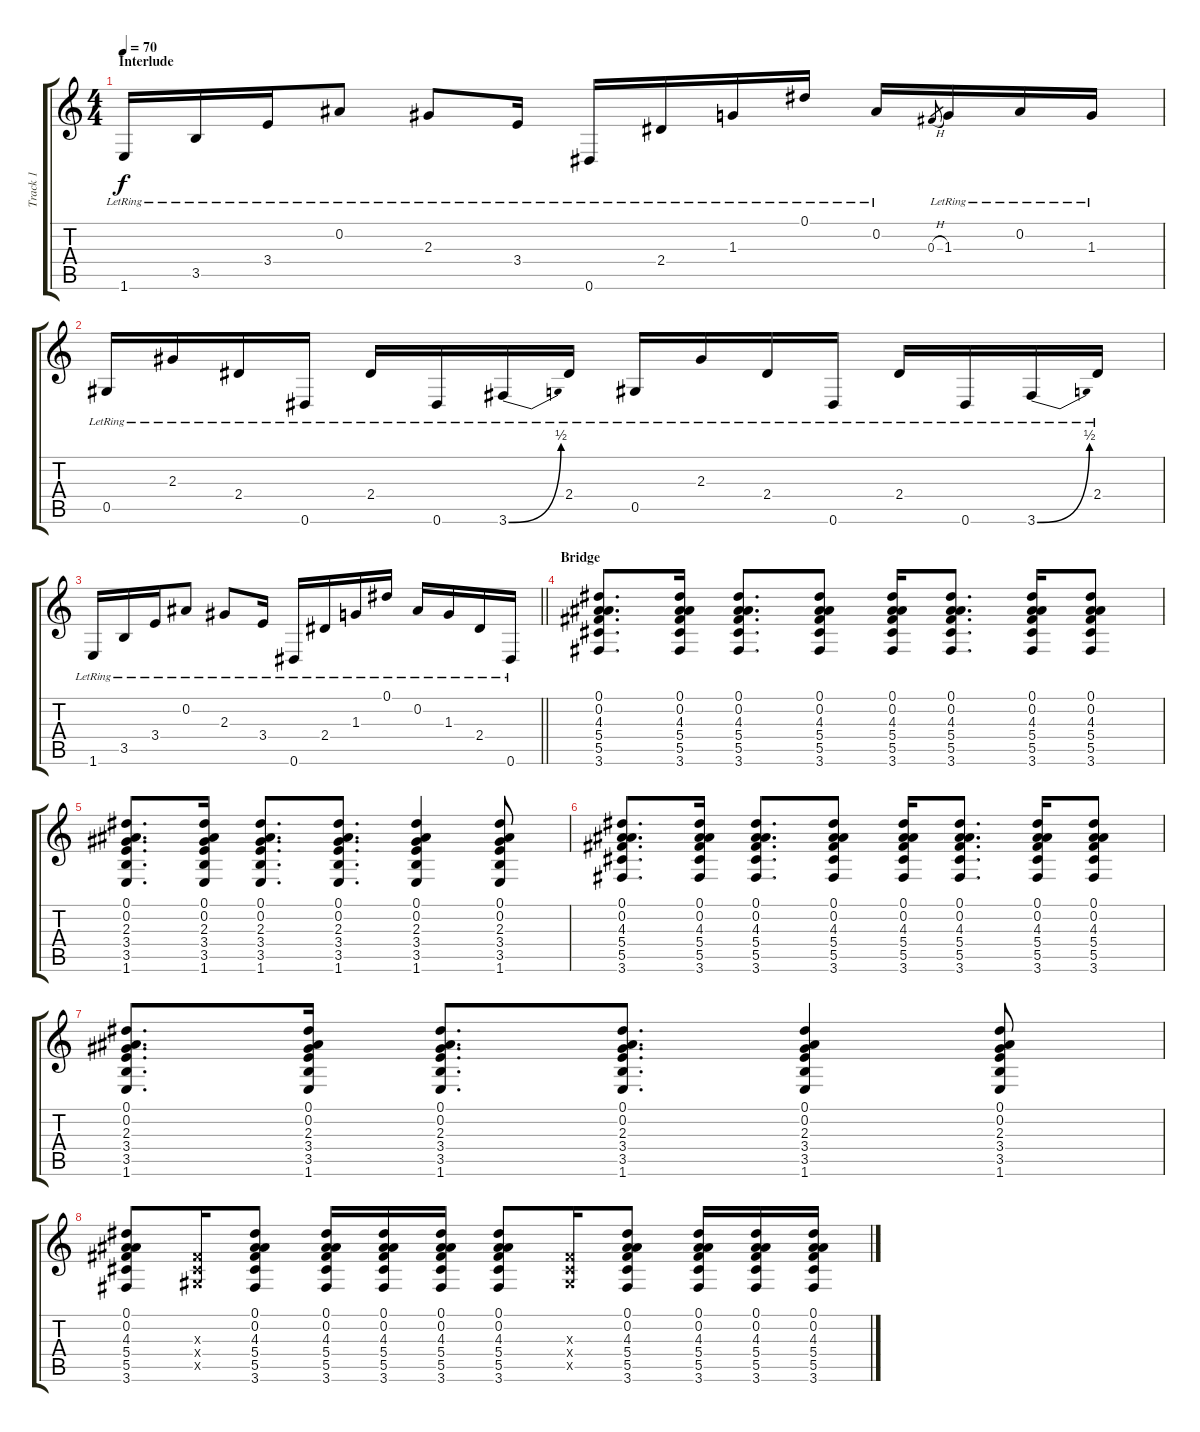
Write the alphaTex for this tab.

\track ("Track 1" "Track 1") {instrument acousticguitarsteel}
\staff {score tabs}
\tuning (Eb4 Bb3 Gb3 Db3 Ab2 Eb2) {hide}
\ts (4 4)
\section ("" "Interlude")
\tempo 70
\clef g2
\ks c
1.6{lr}.16{dy f} 3.5{lr}.16 3.4{lr}.16 0.2{lr}.8 2.3{lr}.8 3.4{lr}.16 0.6{lr}.16 2.4{lr}.16 1.3{lr}.16 0.1{lr}.16 0.2{lr}.16 0.3{h}.8{gr} 1.3{lr}.16 0.2{lr}.16 1.3{lr}.16 |
0.5{lr}.16 2.3{lr}.16 2.4{lr}.16 0.6{lr}.16 2.4{lr}.16 0.6{lr}.16 3.6{be (bend 0 0 60 2) lr}.16 2.4{lr}.16 0.5{lr}.16 2.3{lr}.16 2.4{lr}.16 0.6{lr}.16 2.4{lr}.16 0.6{lr}.16 3.6{be (bend 0 0 60 2) lr}.16 2.4{lr}.16 |
\barLineRight lightlight
1.6{lr}.16 3.5{lr}.16 3.4{lr}.16 0.2{lr}.8 2.3{lr}.8 3.4{lr}.16 0.6{lr}.16 2.4{lr}.16 1.3{lr}.16 0.1{lr}.16 0.2{lr}.16 1.3{lr}.16 2.4{lr}.16 0.6{lr}.16 |
\section ("" "Bridge")
(0.1 0.2 4.3 5.4 5.5 3.6).8{d} (0.1 0.2 4.3 5.4 5.5 3.6).16 (0.1 0.2 4.3 5.4 5.5 3.6).8{d} (0.1 0.2 4.3 5.4 5.5 3.6).8 (0.1 0.2 4.3 5.4 5.5 3.6).16 (0.1 0.2 4.3 5.4 5.5 3.6).8{d} (0.1 0.2 4.3 5.4 5.5 3.6).16 (0.1 0.2 4.3 5.4 5.5 3.6).8 |
(0.1 0.2 2.3 3.4 3.5 1.6).8{d} (0.1 0.2 2.3 3.4 3.5 1.6).16 (0.1 0.2 2.3 3.4 3.5 1.6).8{d} (0.1 0.2 2.3 3.4 3.5 1.6).8{d} (0.1 0.2 2.3 3.4 3.5 1.6).4 (0.1 0.2 2.3 3.4 3.5 1.6).8 |
(0.1 0.2 4.3 5.4 5.5 3.6).8{d} (0.1 0.2 4.3 5.4 5.5 3.6).16 (0.1 0.2 4.3 5.4 5.5 3.6).8{d} (0.1 0.2 4.3 5.4 5.5 3.6).8 (0.1 0.2 4.3 5.4 5.5 3.6).16 (0.1 0.2 4.3 5.4 5.5 3.6).8{d} (0.1 0.2 4.3 5.4 5.5 3.6).16 (0.1 0.2 4.3 5.4 5.5 3.6).8 |
(0.1 0.2 2.3 3.4 3.5 1.6).8{d} (0.1 0.2 2.3 3.4 3.5 1.6).16 (0.1 0.2 2.3 3.4 3.5 1.6).8{d} (0.1 0.2 2.3 3.4 3.5 1.6).8{d} (0.1 0.2 2.3 3.4 3.5 1.6).4 (0.1 0.2 2.3 3.4 3.5 1.6).8 |
(0.1 0.2 4.3 5.4 5.5 3.6).8 (0.3{x} 0.4{x} 0.5{x}).16 (0.1 0.2 4.3 5.4 5.5 3.6).8 (0.1 0.2 4.3 5.4 5.5 3.6).16 (0.1 0.2 4.3 5.4 5.5 3.6).16 (0.1 0.2 4.3 5.4 5.5 3.6).16 (0.1 0.2 4.3 5.4 5.5 3.6).8 (0.3{x} 0.4{x} 0.5{x}).16 (0.1 0.2 4.3 5.4 5.5 3.6).8 (0.1 0.2 4.3 5.4 5.5 3.6).16 (0.1 0.2 4.3 5.4 5.5 3.6).16 (0.1 0.2 4.3 5.4 5.5 3.6).16
